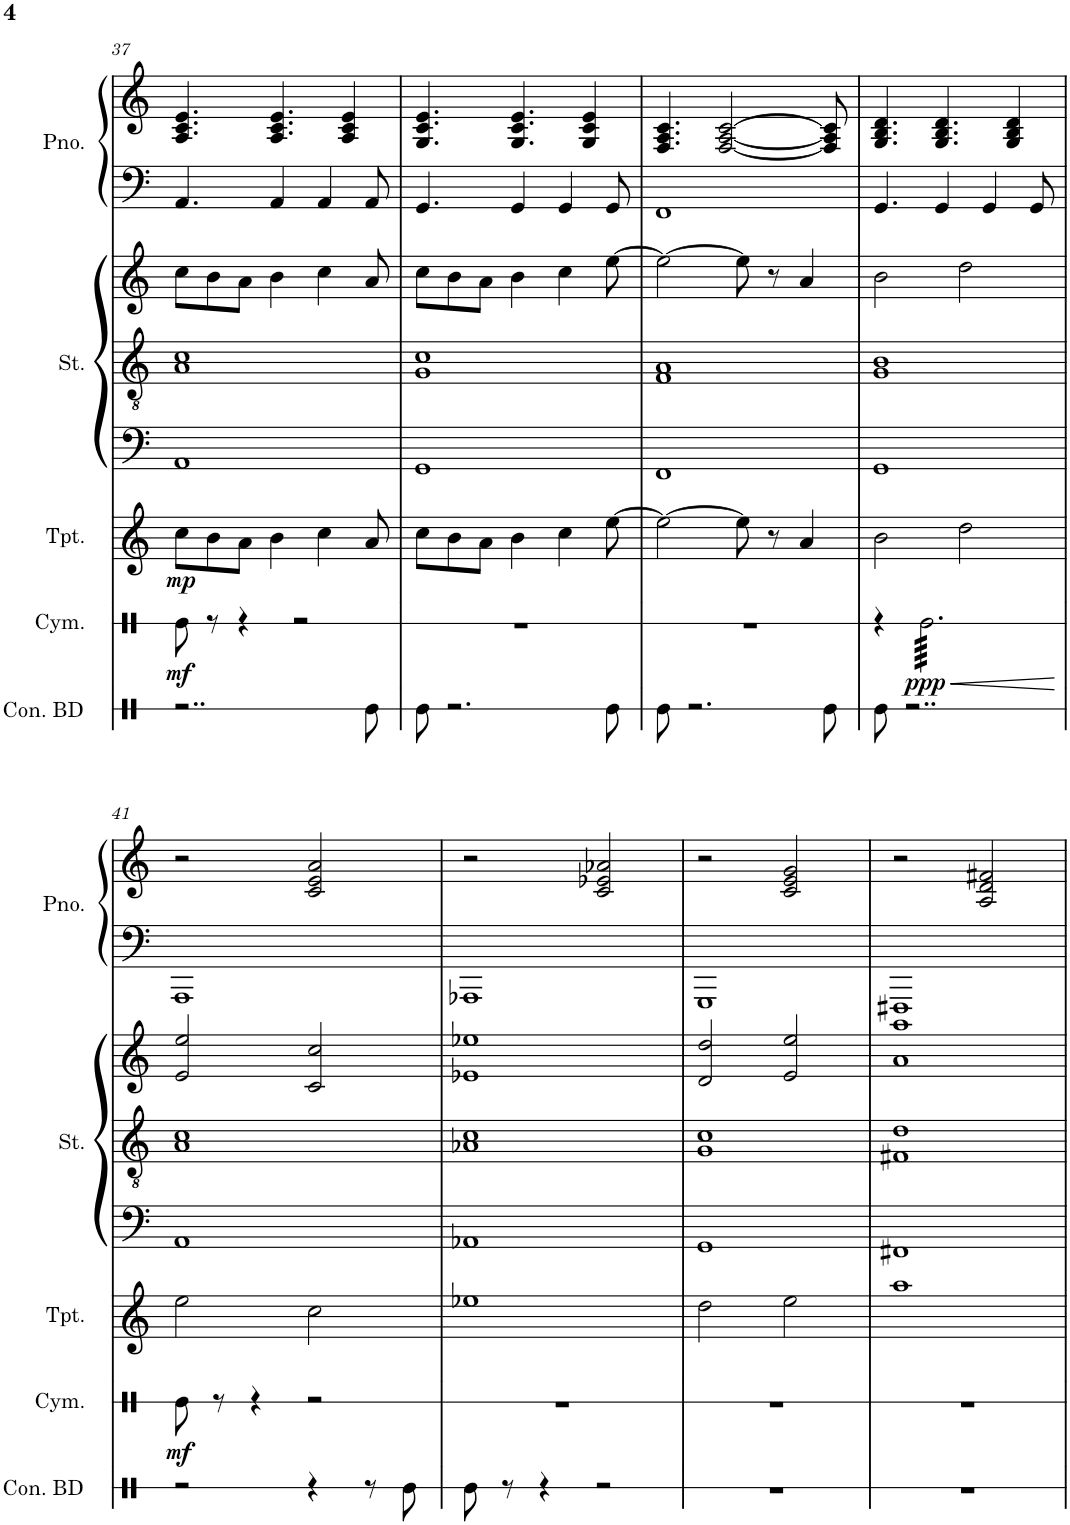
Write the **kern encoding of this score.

**kern	**dynam	**kern	**kern	**kern	**kern	**kern	**kern
*part4	*part4	*part3	*part3	*part3	*part2	*part2	*part1
*staff7	*staff7	*staff6	*staff5	*staff4	*staff3	*staff2	*staff1
*I"Trumpet	*	*I"Strings	*	*	*I"Grand Piano	*	*I"Grand Piano
*I'Tpt.	*	*I'St.	*	*	*I'Pno.	*	*I'Pno.
!!LO:PB:g=z
*clefG2	*	*clefF4	*clefGv2	*clefG2	*clefF4	*clefG2	*clefG^2
*ITrd1c2	*	*	*	*	*	*	*
*k[]	*	*k[]	*k[]	*k[]	*k[]	*k[]	*k[]
*M4/4	*	*M4/4	*M4/4	*M4/4	*M4/4	*M4/4	*M4/4
=37	=37	=37	=37	=37	=37	=37	=37
!	!LO:DY:b	!	!	!	!	!	!
8cc\L	mp	1AA	1A 1c	8cc\L	4.AA/	4.A/ 4.c/ 4.e/	1r
8b\	.	.	.	8b\	.	.	.
8a\J	.	.	.	8a\J	.	.	.
4b\	.	.	.	4b\	4AA/	4.A/ 4.c/ 4.e/	.
4cc\	.	.	.	4cc\	4AA/	.	.
.	.	.	.	.	.	4A/ 4c/ 4e/	.
8a/	.	.	.	8a/	8AA/	.	.
=38	=38	=38	=38	=38	=38	=38	=38
8cc\L	.	1GG	1G 1c	8cc\L	4.GG/	4.G/ 4.c/ 4.e/	1r
8b\	.	.	.	8b\	.	.	.
8a\J	.	.	.	8a\J	.	.	.
4b\	.	.	.	4b\	4GG/	4.G/ 4.c/ 4.e/	.
4cc\	.	.	.	4cc\	4GG/	.	.
.	.	.	.	.	.	4G/ 4c/ 4e/	.
[8ee\	.	.	.	[8ee\	8GG/	.	.
=39	=39	=39	=39	=39	=39	=39	=39
2ee\_	.	1FF	1F 1A	2ee\_	1FF	4.F/ 4.A/ 4.c/	1r
.	.	.	.	.	.	[2F/ [2A/ [2c/	.
8ee\]	.	.	.	8ee\]	.	.	.
8r	.	.	.	8r	.	.	.
4a/	.	.	.	4a/	.	.	.
.	.	.	.	.	.	8F/] 8A/] 8c/]	.
=40	=40	=40	=40	=40	=40	=40	=40
2b\	.	1GG	1G 1B	2b\	4.GG/	4.G/ 4.B/ 4.d/	1r
.	.	.	.	.	4GG/	4.G/ 4.B/ 4.d/	.
2dd\	.	.	.	2dd\	.	.	.
.	.	.	.	.	4GG/	.	.
.	.	.	.	.	.	4G/ 4B/ 4d/	.
.	.	.	.	.	8GG/	.	.
!!LO:LB:g=z
=41	=41	=41	=41	=41	=41	=41	=41
2ee\	.	1AA	1A 1c	2e/ 2ee/	1AAA	2r	1r
2cc\	.	.	.	2c/ 2cc/	.	2c/ 2e/ 2a/	.
=42	=42	=42	=42	=42	=42	=42	=42
1ee-X	.	1AA-X	1A-X 1c	1e-X 1ee-X	1AAA-X	2r	1r
.	.	.	.	.	.	2c/ 2e-X/ 2a-X/	.
=43	=43	=43	=43	=43	=43	=43	=43
2dd\	.	1GG	1G 1c	2d/ 2dd/	1GGG	2r	1r
2ee\	.	.	.	2e/ 2ee/	.	2c/ 2e/ 2g/	.
=44	=44	=44	=44	=44	=44	=44	=44
1aa	.	1FF#X	1F#X 1d	1a 1aa	1FFF#X	2r	1r
.	.	.	.	.	.	2A/ 2d/ 2f#X/	.
=	=	=	=	=	=	=	=
*-	*-	*-	*-	*-	*-	*-	*-
